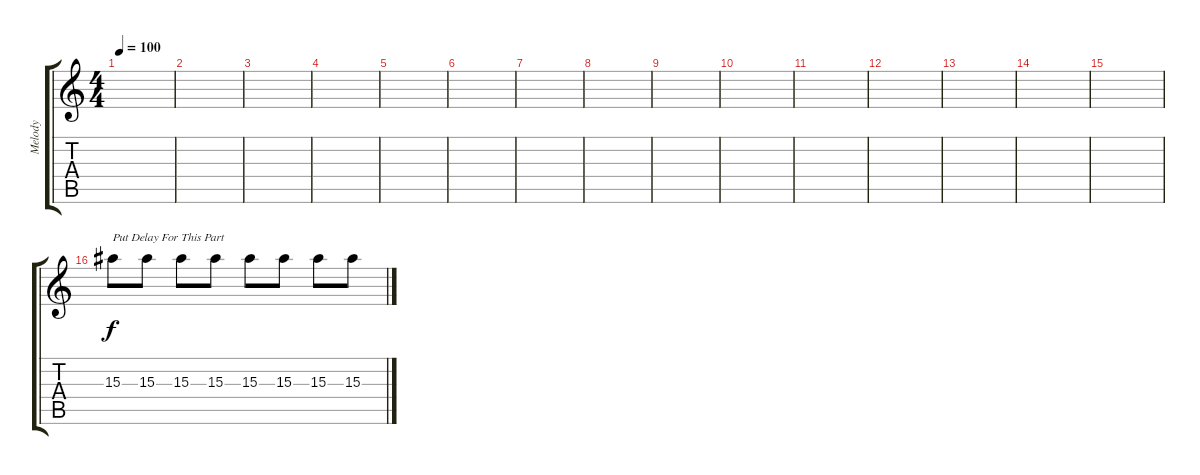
\track ("Melody" "Melody") {instrument distortionguitar}
\staff {score tabs}
\tuning (E4 B3 G3 D3 A2 E2) {hide}
\ts (4 4)
\tempo 100
\clef g2
\ks c
|
|
|
|
|
|
|
|
|
|
|
|
|
|
|
15.3.8{txt "Put Delay For This Part" dy f} 15.3.8 15.3.8 15.3.8 15.3.8 15.3.8 15.3.8 15.3.8
